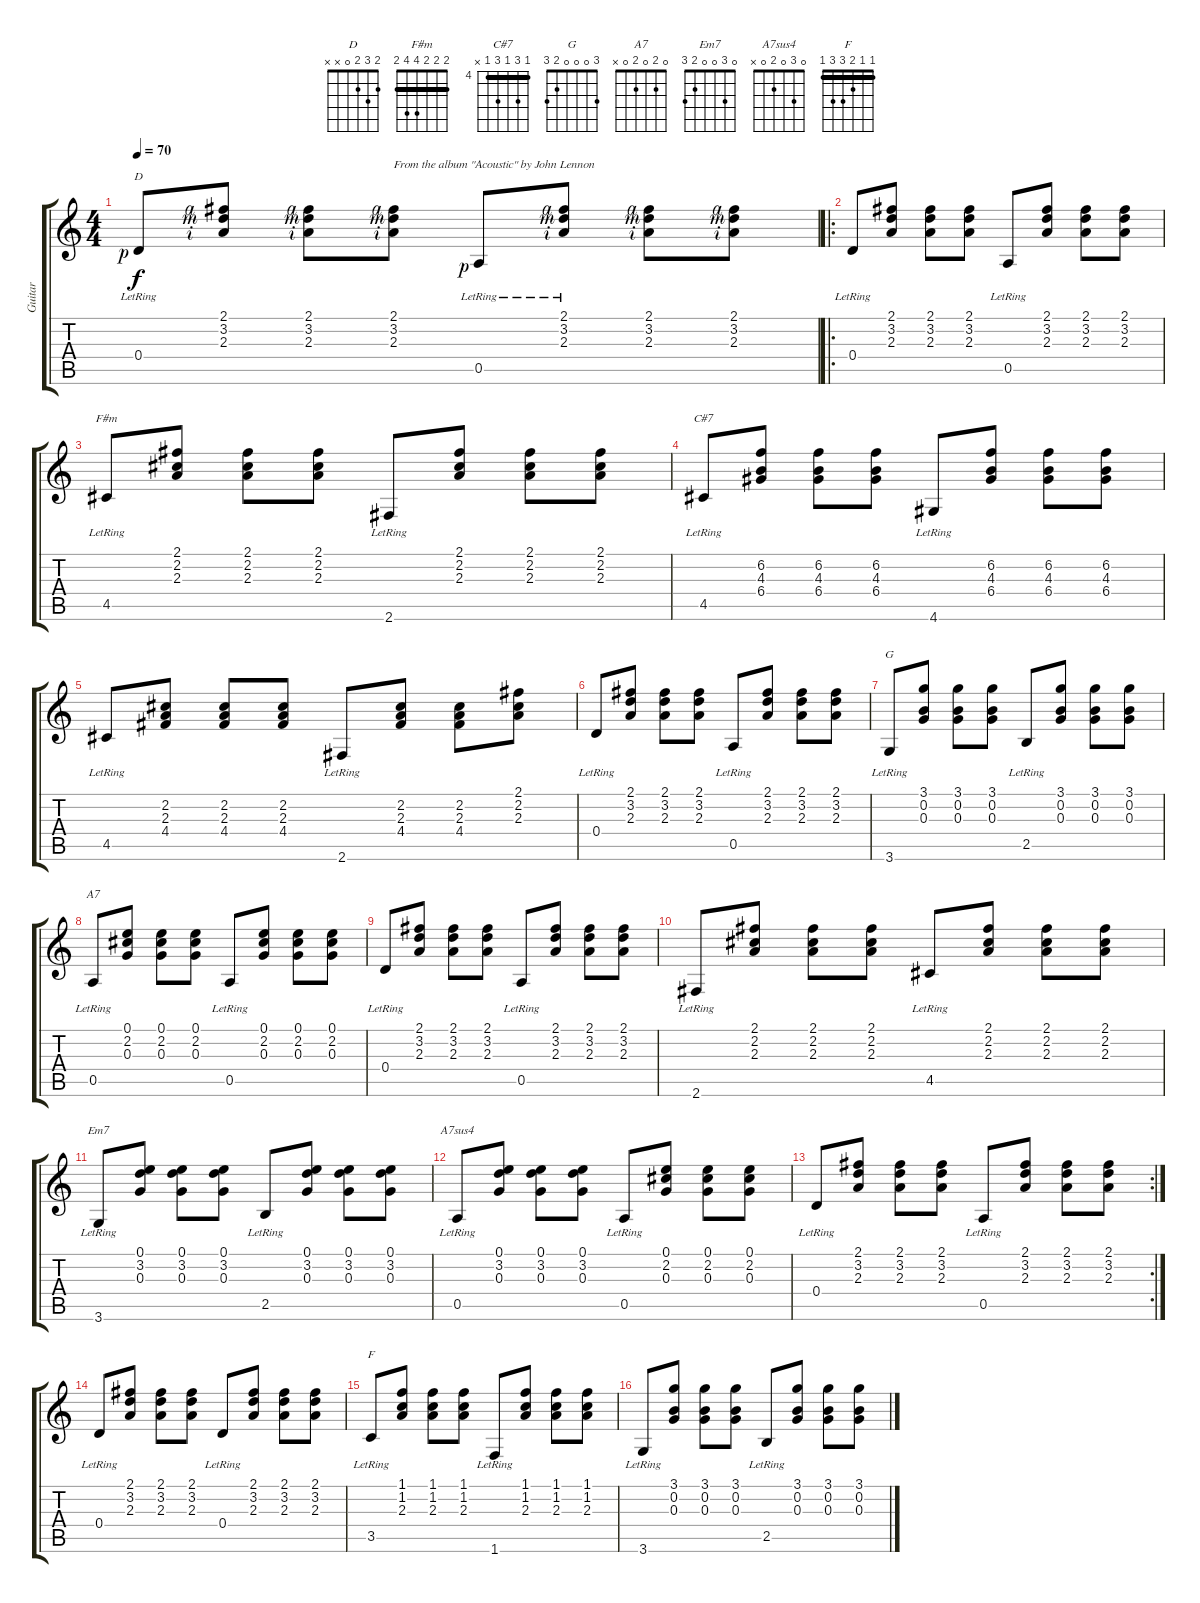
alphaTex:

\track ("Guitar" "Guitar") {instrument acousticguitarnylon}
\staff {score tabs}
\tuning (E4 B3 G3 D3 A2 E2) {hide}
\chord ("D" 2 3 2 0 x x)
\chord ("F#m" 2 2 2 4 4 2) {barre 2}
\chord ("C#7" 4 6 4 6 4 x) {firstfret 4 barre 4}
\chord ("G" 3 0 0 0 2 3)
\chord ("A7" 0 2 0 2 0 x)
\chord ("Em7" 0 3 0 0 2 3)
\chord ("A7sus4" 0 3 0 2 0 x)
\chord ("F" 1 1 2 3 3 1) {barre 1}
\ts (4 4)
\tempo 70
\clef g2
\ks c
0.4{lr rf 1}.8{ch "D" dy f instrument acousticguitarnylon} (2.1{rf 4} 3.2{rf 3} 2.3{rf 2}).8 (2.1{rf 4} 3.2{rf 3} 2.3{rf 2}).8 (2.1{rf 4} 3.2{rf 3} 2.3{rf 2}).8{txt "From the album \"Acoustic\" by John Lennon"} 0.5{lr rf 1}.8 (2.1{rf 4} 3.2{lr rf 3} 2.3{rf 2}).8 (2.1{rf 4} 3.2{rf 3} 2.3{rf 2}).8 (2.1{rf 4} 3.2{rf 3} 2.3{rf 2}).8 |
\ro
0.4{lr}.8 (2.1 3.2 2.3).8 (2.1 3.2 2.3).8 (2.1 3.2 2.3).8 0.5{lr}.8 (2.1 3.2 2.3).8 (2.1 3.2 2.3).8 (2.1 3.2 2.3).8 |
4.5{lr}.8{ch "F#m"} (2.1 2.2 2.3).8 (2.1 2.2 2.3).8 (2.1 2.2 2.3).8 2.6{lr}.8 (2.1 2.2 2.3).8 (2.1 2.2 2.3).8 (2.1 2.2 2.3).8 |
4.5{lr}.8{ch "C#7"} (6.2 4.3 6.4).8 (6.2 4.3 6.4).8 (6.2 4.3 6.4).8 4.6{lr}.8 (6.2 4.3 6.4).8 (6.2 4.3 6.4).8 (6.2 4.3 6.4).8 |
4.5{lr}.8 (2.2 2.3 4.4).8 (2.2 2.3 4.4).8 (2.2 2.3 4.4).8 2.6{lr}.8 (2.2 2.3 4.4).8 (2.2 2.3 4.4).8 (2.1 2.2 2.3).8 |
0.4{lr}.8 (2.1 3.2 2.3).8 (2.1 3.2 2.3).8 (2.1 3.2 2.3).8 0.5{lr}.8 (2.1 3.2 2.3).8 (2.1 3.2 2.3).8 (2.1 3.2 2.3).8 |
3.6{lr}.8{ch "G"} (3.1 0.2 0.3).8 (3.1 0.2 0.3).8 (3.1 0.2 0.3).8 2.5{lr}.8 (3.1 0.2 0.3).8 (3.1 0.2 0.3).8 (3.1 0.2 0.3).8 |
0.5{lr}.8{ch "A7"} (0.1 2.2 0.3).8 (0.1 2.2 0.3).8 (0.1 2.2 0.3).8 0.5{lr}.8 (0.1 2.2 0.3).8 (0.1 2.2 0.3).8 (0.1 2.2 0.3).8 |
0.4{lr}.8 (2.1 3.2 2.3).8 (2.1 3.2 2.3).8 (2.1 3.2 2.3).8 0.5{lr}.8 (2.1 3.2 2.3).8 (2.1 3.2 2.3).8 (2.1 3.2 2.3).8 |
2.6{lr}.8 (2.1 2.2 2.3).8 (2.1 2.2 2.3).8 (2.1 2.2 2.3).8 4.5{lr}.8 (2.1 2.2 2.3).8 (2.1 2.2 2.3).8 (2.1 2.2 2.3).8 |
3.6{lr}.8{ch "Em7"} (0.1 3.2 0.3).8 (0.1 3.2 0.3).8 (0.1 3.2 0.3).8 2.5{lr}.8 (0.1 3.2 0.3).8 (0.1 3.2 0.3).8 (0.1 3.2 0.3).8 |
0.5{lr}.8{ch "A7sus4"} (0.1 3.2 0.3).8 (0.1 3.2 0.3).8 (0.1 3.2 0.3).8 0.5{lr}.8 (0.1 2.2 0.3).8 (0.1 2.2 0.3).8 (0.1 2.2 0.3).8 |
\rc 2
0.4{lr}.8 (2.1 3.2 2.3).8 (2.1 3.2 2.3).8 (2.1 3.2 2.3).8 0.5{lr}.8 (2.1 3.2 2.3).8 (2.1 3.2 2.3).8 (2.1 3.2 2.3).8 |
0.4{lr}.8 (2.1 3.2 2.3).8 (2.1 3.2 2.3).8 (2.1 3.2 2.3).8 0.4{lr}.8 (2.1 3.2 2.3).8 (2.1 3.2 2.3).8 (2.1 3.2 2.3).8 |
3.5{lr}.8{ch "F"} (1.1 1.2 2.3).8 (1.1 1.2 2.3).8 (1.1 1.2 2.3).8 1.6{lr}.8 (1.1 1.2 2.3).8 (1.1 1.2 2.3).8 (1.1 1.2 2.3).8 |
3.6{lr}.8 (3.1 0.2 0.3).8 (3.1 0.2 0.3).8 (3.1 0.2 0.3).8 2.5{lr}.8 (3.1 0.2 0.3).8 (3.1 0.2 0.3).8 (3.1 0.2 0.3).8
